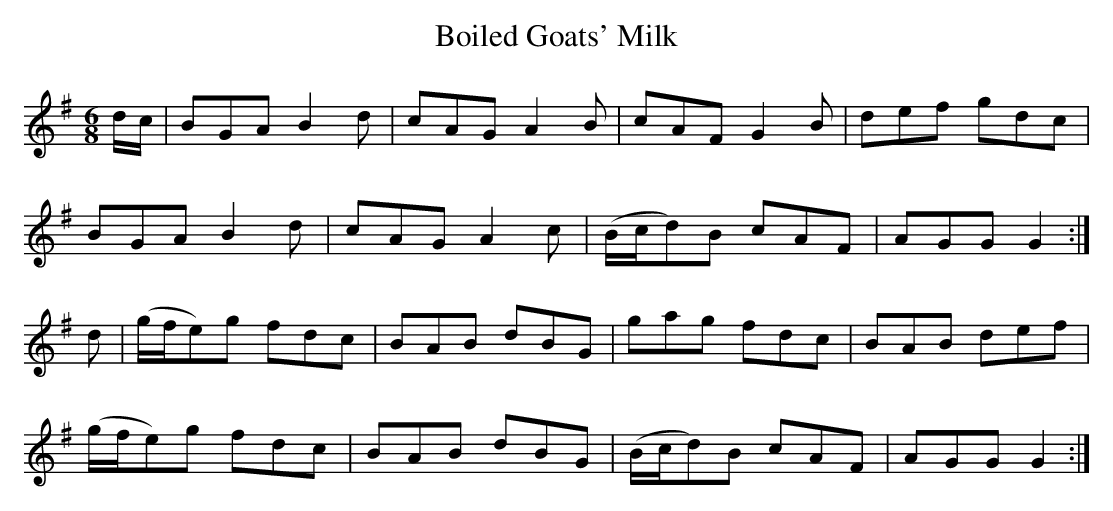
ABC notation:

X:1
T: Boiled Goats' Milk
M: 6/8
L: 1/8
K: G
d/c/|BGA B2d|cAG A2B|cAF G2B|def gdc|
BGA B2d|cAG A2c|(B/c/d)B cAF|AGG G2:|
d|(g/f/e)g fdc|BAB dBG|gag fdc|BAB def|
(g/f/e)g fdc|BAB dBG|(B/c/d)B cAF|AGG G2:|
